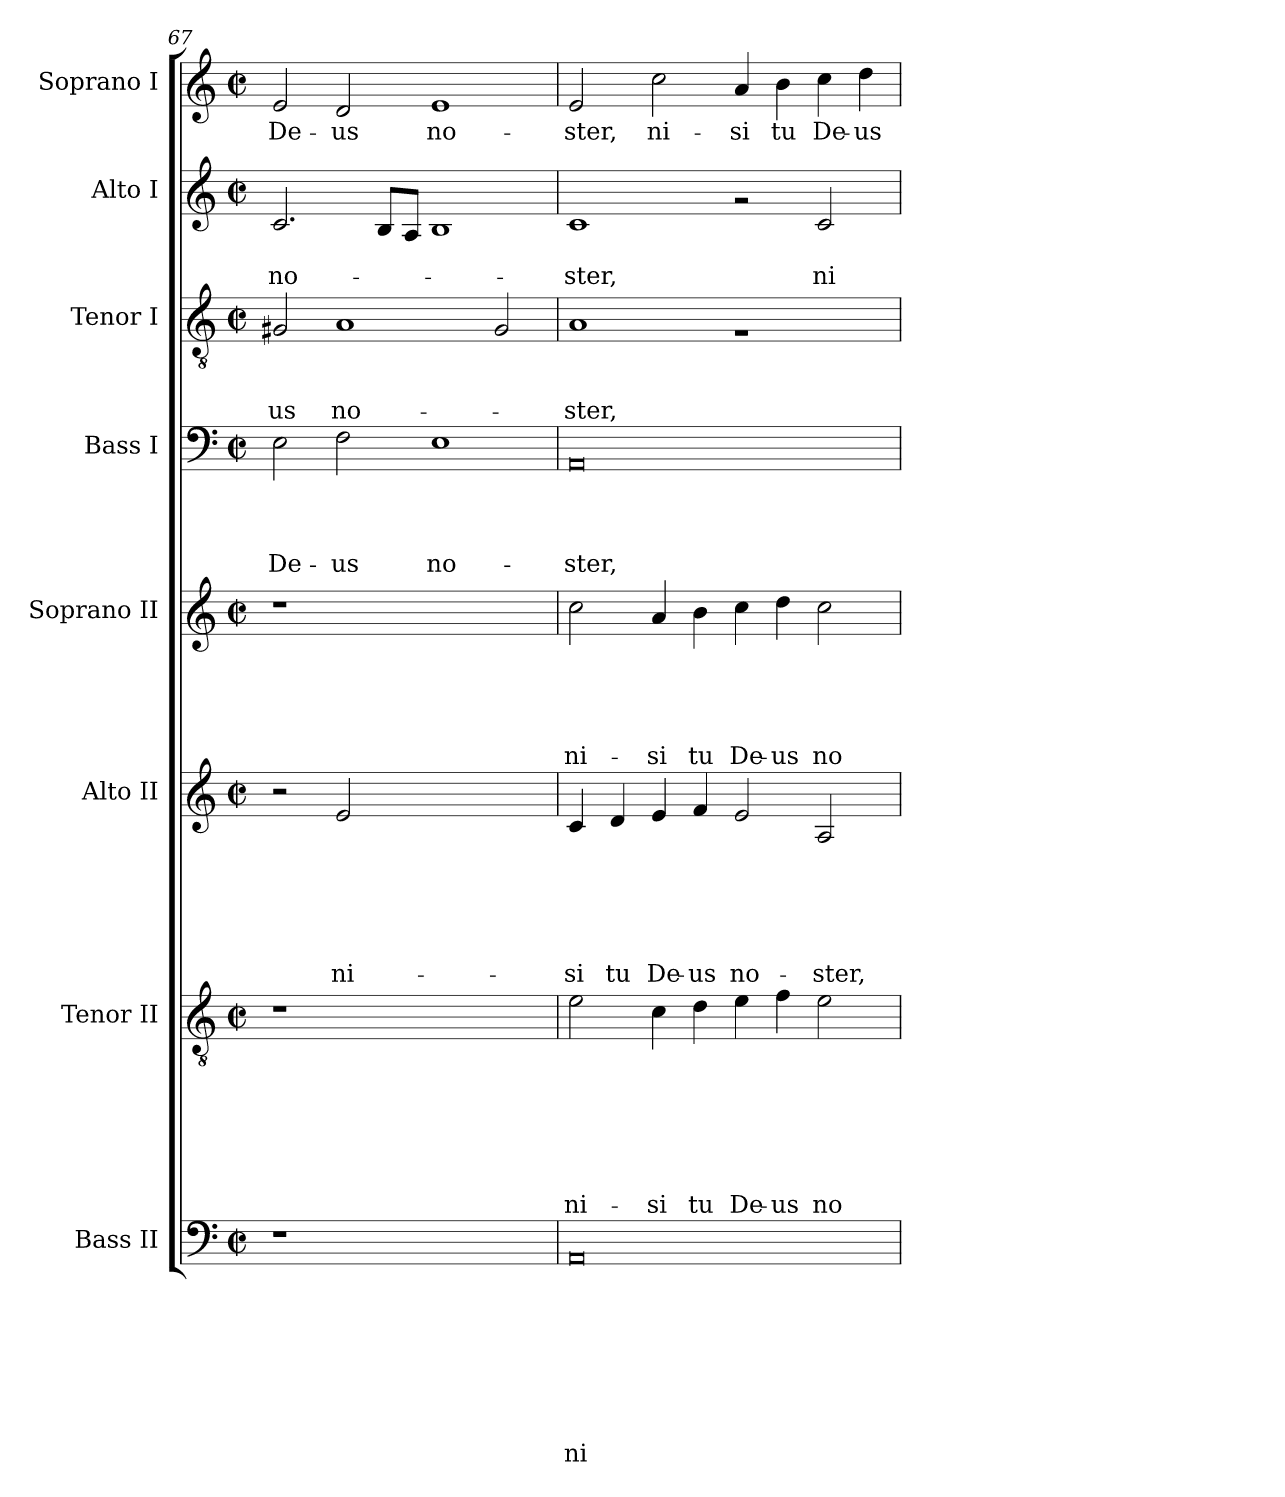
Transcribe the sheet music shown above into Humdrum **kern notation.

**kern	**text	**text	**text	**text	**text	**text	**text	**text	**kern	**text	**text	**text	**text	**text	**text	**text	**kern	**text	**text	**text	**text	**text	**text	**kern	**text	**text	**text	**text	**text	**kern	**text	**text	**text	**text	**kern	**text	**text	**text	**kern	**text	**text	**kern	**text
*part8	*part8	*part8	*part8	*part8	*part8	*part8	*part8	*part8	*part7	*part7	*part7	*part7	*part7	*part7	*part7	*part7	*part6	*part6	*part6	*part6	*part6	*part6	*part6	*part5	*part5	*part5	*part5	*part5	*part5	*part4	*part4	*part4	*part4	*part4	*part3	*part3	*part3	*part3	*part2	*part2	*part2	*part1	*part1
*staff8	*staff8	*staff8	*staff8	*staff8	*staff8	*staff8	*staff8	*staff8	*staff7	*staff7	*staff7	*staff7	*staff7	*staff7	*staff7	*staff7	*staff6	*staff6	*staff6	*staff6	*staff6	*staff6	*staff6	*staff5	*staff5	*staff5	*staff5	*staff5	*staff5	*staff4	*staff4	*staff4	*staff4	*staff4	*staff3	*staff3	*staff3	*staff3	*staff2	*staff2	*staff2	*staff1	*staff1
*I"Bass II	*	*	*	*	*	*	*	*	*I"Tenor II	*	*	*	*	*	*	*	*I"Alto II	*	*	*	*	*	*	*I"Soprano II	*	*	*	*	*	*I"Bass I	*	*	*	*	*I"Tenor I	*	*	*	*I"Alto I	*	*	*I"Soprano I	*
!!LO:LB:g=z
*clefF4	*	*	*	*	*	*	*	*	*clefGv2	*	*	*	*	*	*	*	*clefG2	*	*	*	*	*	*	*clefG2	*	*	*	*	*	*clefF4	*	*	*	*	*clefGv2	*	*	*	*clefG2	*	*	*clefG2	*
*k[]	*	*	*	*	*	*	*	*	*k[]	*	*	*	*	*	*	*	*k[]	*	*	*	*	*	*	*k[]	*	*	*	*	*	*k[]	*	*	*	*	*k[]	*	*	*	*k[]	*	*	*k[]	*
*C:	*	*	*	*	*	*	*	*	*C:	*	*	*	*	*	*	*	*C:	*	*	*	*	*	*	*C:	*	*	*	*	*	*C:	*	*	*	*	*C:	*	*	*	*C:	*	*	*C:	*
*M2/2	*	*	*	*	*	*	*	*	*M2/2	*	*	*	*	*	*	*	*M2/2	*	*	*	*	*	*	*M2/2	*	*	*	*	*	*M2/2	*	*	*	*	*M2/2	*	*	*	*M2/2	*	*	*M2/2	*
*met(c|)	*	*	*	*	*	*	*	*	*met(c|)	*	*	*	*	*	*	*	*met(c|)	*	*	*	*	*	*	*met(c|)	*	*	*	*	*	*met(c|)	*	*	*	*	*met(c|)	*	*	*	*met(c|)	*	*	*met(c|)	*
=67	=67	=67	=67	=67	=67	=67	=67	=67	=67	=67	=67	=67	=67	=67	=67	=67	=67	=67	=67	=67	=67	=67	=67	=67	=67	=67	=67	=67	=67	=67	=67	=67	=67	=67	=67	=67	=67	=67	=67	=67	=67	=67	=67
!	!	!	!	!	!	!	!	!	!	!	!	!	!	!	!	!	!	!	!	!	!	!	!	!	!	!	!	!	!	!	!	!	!	!LO:LY:b	!	!	!	!LO:LY:b	!	!	!LO:LY:b	!	!LO:LY:b
1r	.	.	.	.	.	.	.	.	1r	.	.	.	.	.	.	.	2r	.	.	.	.	.	.	1r	.	.	.	.	.	2E\	.	.	.	De-	2G#X/	.	.	-us	2.c/	.	no-	2e/	De-
!	!	!	!	!	!	!	!	!	!	!	!	!	!	!	!	!	!	!	!	!	!	!	!LO:LY:b	!	!	!	!	!	!	!	!	!	!	!LO:LY:b	!	!	!	!LO:LY:b	!	!	!	!	!LO:LY:b
.	.	.	.	.	.	.	.	.	.	.	.	.	.	.	.	.	2e/	.	.	.	.	.	ni-	.	.	.	.	.	.	2F\	.	.	.	-us	1A	.	.	no-	.	.	.	2d/	-us
.	.	.	.	.	.	.	.	.	.	.	.	.	.	.	.	.	.	.	.	.	.	.	.	.	.	.	.	.	.	.	.	.	.	.	.	.	.	.	8B/L	.	.	.	.
.	.	.	.	.	.	.	.	.	.	.	.	.	.	.	.	.	.	.	.	.	.	.	.	.	.	.	.	.	.	.	.	.	.	.	.	.	.	.	8A/J	.	.	.	.
!	!	!	!	!	!	!	!	!	!	!	!	!	!	!	!	!	!	!	!	!	!	!	!	!	!	!	!	!	!	!	!	!	!	!LO:LY:b	!	!	!	!	!	!	!	!	!LO:LY:b
1ryy	.	.	.	.	.	.	.	.	1ryy	.	.	.	.	.	.	.	1ryy	.	.	.	.	.	.	1ryy	.	.	.	.	.	1E	.	.	.	no-	.	.	.	.	1B	.	.	1e	no-
.	.	.	.	.	.	.	.	.	.	.	.	.	.	.	.	.	.	.	.	.	.	.	.	.	.	.	.	.	.	.	.	.	.	.	2G#/	.	.	.	.	.	.	.	.
=68	=68	=68	=68	=68	=68	=68	=68	=68	=68	=68	=68	=68	=68	=68	=68	=68	=68	=68	=68	=68	=68	=68	=68	=68	=68	=68	=68	=68	=68	=68	=68	=68	=68	=68	=68	=68	=68	=68	=68	=68	=68	=68	=68
!	!	!	!	!	!	!	!	!LO:LY:b:rj	!	!	!	!	!	!	!	!LO:LY:b	!	!	!	!	!	!	!LO:LY:b	!	!	!	!	!	!LO:LY:b	!	!	!	!	!LO:LY:b	!	!	!	!LO:LY:b	!	!	!LO:LY:b	!	!LO:LY:b
0AA	.	.	.	.	.	.	.	ni-	2e\	.	.	.	.	.	.	ni-	4c/	.	.	.	.	.	-si	2cc\	.	.	.	.	ni-	0AA	.	.	.	-ster,	1A	.	.	-ster,	1c	.	-ster,	2e/	-ster,
!	!	!	!	!	!	!	!	!	!	!	!	!	!	!	!	!	!	!	!	!	!	!	!LO:LY:b	!	!	!	!	!	!	!	!	!	!	!	!	!	!	!	!	!	!	!	!
.	.	.	.	.	.	.	.	.	.	.	.	.	.	.	.	.	4d/	.	.	.	.	.	tu	.	.	.	.	.	.	.	.	.	.	.	.	.	.	.	.	.	.	.	.
!	!	!	!	!	!	!	!	!	!	!	!	!	!	!	!	!LO:LY:b	!	!	!	!	!	!	!LO:LY:b	!	!	!	!	!	!LO:LY:b	!	!	!	!	!	!	!	!	!	!	!	!	!	!LO:LY:b
.	.	.	.	.	.	.	.	.	4c\	.	.	.	.	.	.	-si	4e/	.	.	.	.	.	De-	4a/	.	.	.	.	-si	.	.	.	.	.	.	.	.	.	.	.	.	2cc\	ni-
!	!	!	!	!	!	!	!	!	!	!	!	!	!	!	!	!LO:LY:b	!	!	!	!	!	!	!LO:LY:b	!	!	!	!	!	!LO:LY:b	!	!	!	!	!	!	!	!	!	!	!	!	!	!
.	.	.	.	.	.	.	.	.	4d\	.	.	.	.	.	.	tu	4f/	.	.	.	.	.	-us	4b\	.	.	.	.	tu	.	.	.	.	.	.	.	.	.	.	.	.	.	.
!	!	!	!	!	!	!	!	!	!	!	!	!	!	!	!	!LO:LY:b	!	!	!	!	!	!	!LO:LY:b	!	!	!	!	!	!LO:LY:b	!	!	!	!	!	!	!	!	!	!	!	!	!	!LO:LY:b
.	.	.	.	.	.	.	.	.	4e\	.	.	.	.	.	.	De-	2e/	.	.	.	.	.	no-	4cc\	.	.	.	.	De-	.	.	.	.	.	1rA	.	.	.	2rg	.	.	4a/	-si
!	!	!	!	!	!	!	!	!	!	!	!	!	!	!	!	!LO:LY:b	!	!	!	!	!	!	!	!	!	!	!	!	!LO:LY:b	!	!	!	!	!	!	!	!	!	!	!	!	!	!LO:LY:b
.	.	.	.	.	.	.	.	.	4f\	.	.	.	.	.	.	-us	.	.	.	.	.	.	.	4dd\	.	.	.	.	-us	.	.	.	.	.	.	.	.	.	.	.	.	4b\	tu
!	!	!	!	!	!	!	!	!	!	!	!	!	!	!	!	!LO:LY:b	!	!	!	!	!	!	!LO:LY:b	!	!	!	!	!	!LO:LY:b	!	!	!	!	!	!	!	!	!	!	!	!LO:LY:b	!	!LO:LY:b
.	.	.	.	.	.	.	.	.	2e\	.	.	.	.	.	.	no-	2A/	.	.	.	.	.	-ster,	2cc\	.	.	.	.	no-	.	.	.	.	.	.	.	.	.	2c/	.	ni-	4cc\	De-
!	!	!	!	!	!	!	!	!	!	!	!	!	!	!	!	!	!	!	!	!	!	!	!	!	!	!	!	!	!	!	!	!	!	!	!	!	!	!	!	!	!	!	!LO:LY:b
.	.	.	.	.	.	.	.	.	.	.	.	.	.	.	.	.	.	.	.	.	.	.	.	.	.	.	.	.	.	.	.	.	.	.	.	.	.	.	.	.	.	4dd\	-us
=	=	=	=	=	=	=	=	=	=	=	=	=	=	=	=	=	=	=	=	=	=	=	=	=	=	=	=	=	=	=	=	=	=	=	=	=	=	=	=	=	=	=	=
*-	*-	*-	*-	*-	*-	*-	*-	*-	*-	*-	*-	*-	*-	*-	*-	*-	*-	*-	*-	*-	*-	*-	*-	*-	*-	*-	*-	*-	*-	*-	*-	*-	*-	*-	*-	*-	*-	*-	*-	*-	*-	*-	*-
